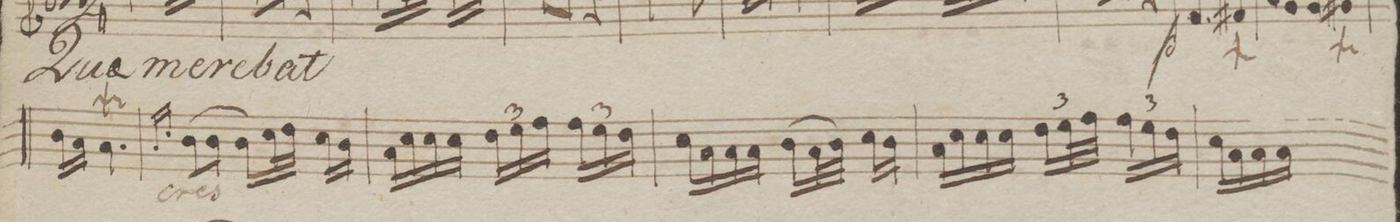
**kern	**dynam
*I"Violio 1mo	*
*clefG2	*
*k[b-]	*
*M2/4	*
16b-\LL	.
16a\JJ	.
4.a\W	.
=12	=12
16qqa/LL	.
16qqcc/JJ	.
*	*below
(8b-\L	<
8b-\J	.
16b-\LL)	.
32cc\L	.
32dd\JJJ	.
16cc\LL	.
16b-\JJ	.
=13	=13
16a\LL	.
16cc\	.
16cc\	.
16cc\JJ	.
*24\right	*
24dd\LL	.
24ee\	.
24ff\JJ	.
24ff\LL	.
24ee\	.
24dd\JJ	.
=14	=14
16cc\LL	.
16a\	.
16a\	.
16a\JJ	.
(16b-\LL	.
32a\L	.
32b-\JJJ)	.
16cc\LL	.
16b-\JJ	.
=15	=15
16a\LL	.
16cc\	.
16cc\	.
16cc\JJ	.
24dd\LL	.
24ee\L	.
24ff\JJJ	.
24ff\LL	.
24ee\	.
24dd\JJ	.
=16	=16
16cc\LL	.
16a\	.
16a\	.
16a\JJ	.
*-	*-
